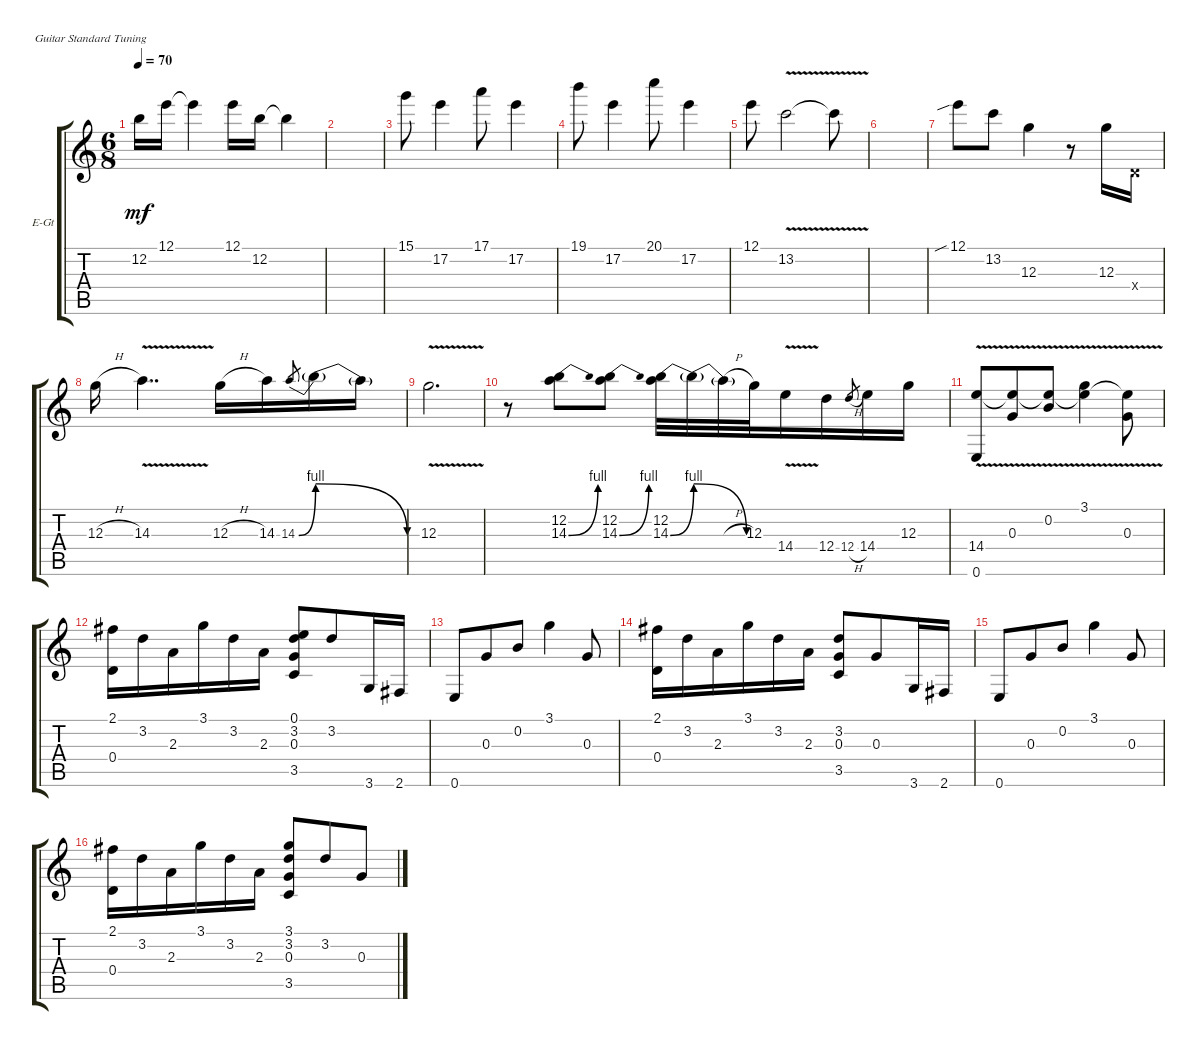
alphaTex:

\defaultSystemsLayout 4
\bracketExtendMode groupsimilarinstruments
\firstSystemTrackNameOrientation horizontal
\otherSystemsTrackNameOrientation horizontal
\track ("Electric Guitar" "E-Gt") {instrument electricguitarclean}
\staff {score tabs}
\tuning (E4 B3 G3 D3 A2 E2)
\ts (6 8)
\tempo 70
\clef g2
\ks c
12.2.16{dy mf} 12.1.16 12.1{t}.4 12.1.16 12.2.16 12.2{t}.4 |
|
15.1.8 17.2.4 17.1.8 17.2.4 |
19.1.8 17.2.4 20.1.8 17.2.4 |
12.1.8 13.2{v}.2 13.2{v t}.8 |
|
12.1{sib}.8 13.2.8 12.3.4 r.8 12.3.16 0.4{x}.16 |
12.3{h}.16 14.3{v}.4{dd} 12.3{h}.16 14.3.16 14.3{be (bend 0 0 59.4 4)}.8{gr} 14.3{be (release 0 4 35.4 0) t}.16 14.3{t}.16 |
12.3{v}.2{d} |
r.8 (12.2 14.3{be (bend 0 0 1.2 4)}).8 (12.2 14.3{be (bend 0 0 3.5999999999999996 4)}).8 (14.3{be (bend 0 0 15 4)} 12.2).32 14.3{be (release 0 4 15 0) t}.32 14.3{h t}.32 12.3.32 14.4{v}.16 12.4.16 12.4{h}.8{gr} 14.4.16 12.3.16 |
(0.6 14.4{v}).8 (0.3 14.4{v t}).8 (0.2 14.4{v t}).8 (3.1 14.4{v t}).4 (0.3 14.4{v t}).8 |
(0.4 2.1).16 3.2.16 2.3.16 3.1.16 3.2.16 2.3.16 (3.5 0.3 3.2 0.1).8 3.2.8 3.6.16 2.6.16 |
0.6.8 0.3.8 0.2.8 3.1.4 0.3.8 |
(0.4 2.1).16 3.2.16 2.3.16 3.1.16 3.2.16 2.3.16 (3.5 0.3 3.2).8 0.3.8 3.6.16 2.6.16 |
0.6.8 0.3.8 0.2.8 3.1.4 0.3.8 |
(0.4 2.1).16 3.2.16 2.3.16 3.1.16 3.2.16 2.3.16 (3.1 3.2 0.3 3.5).8 3.2.8 0.3.8
